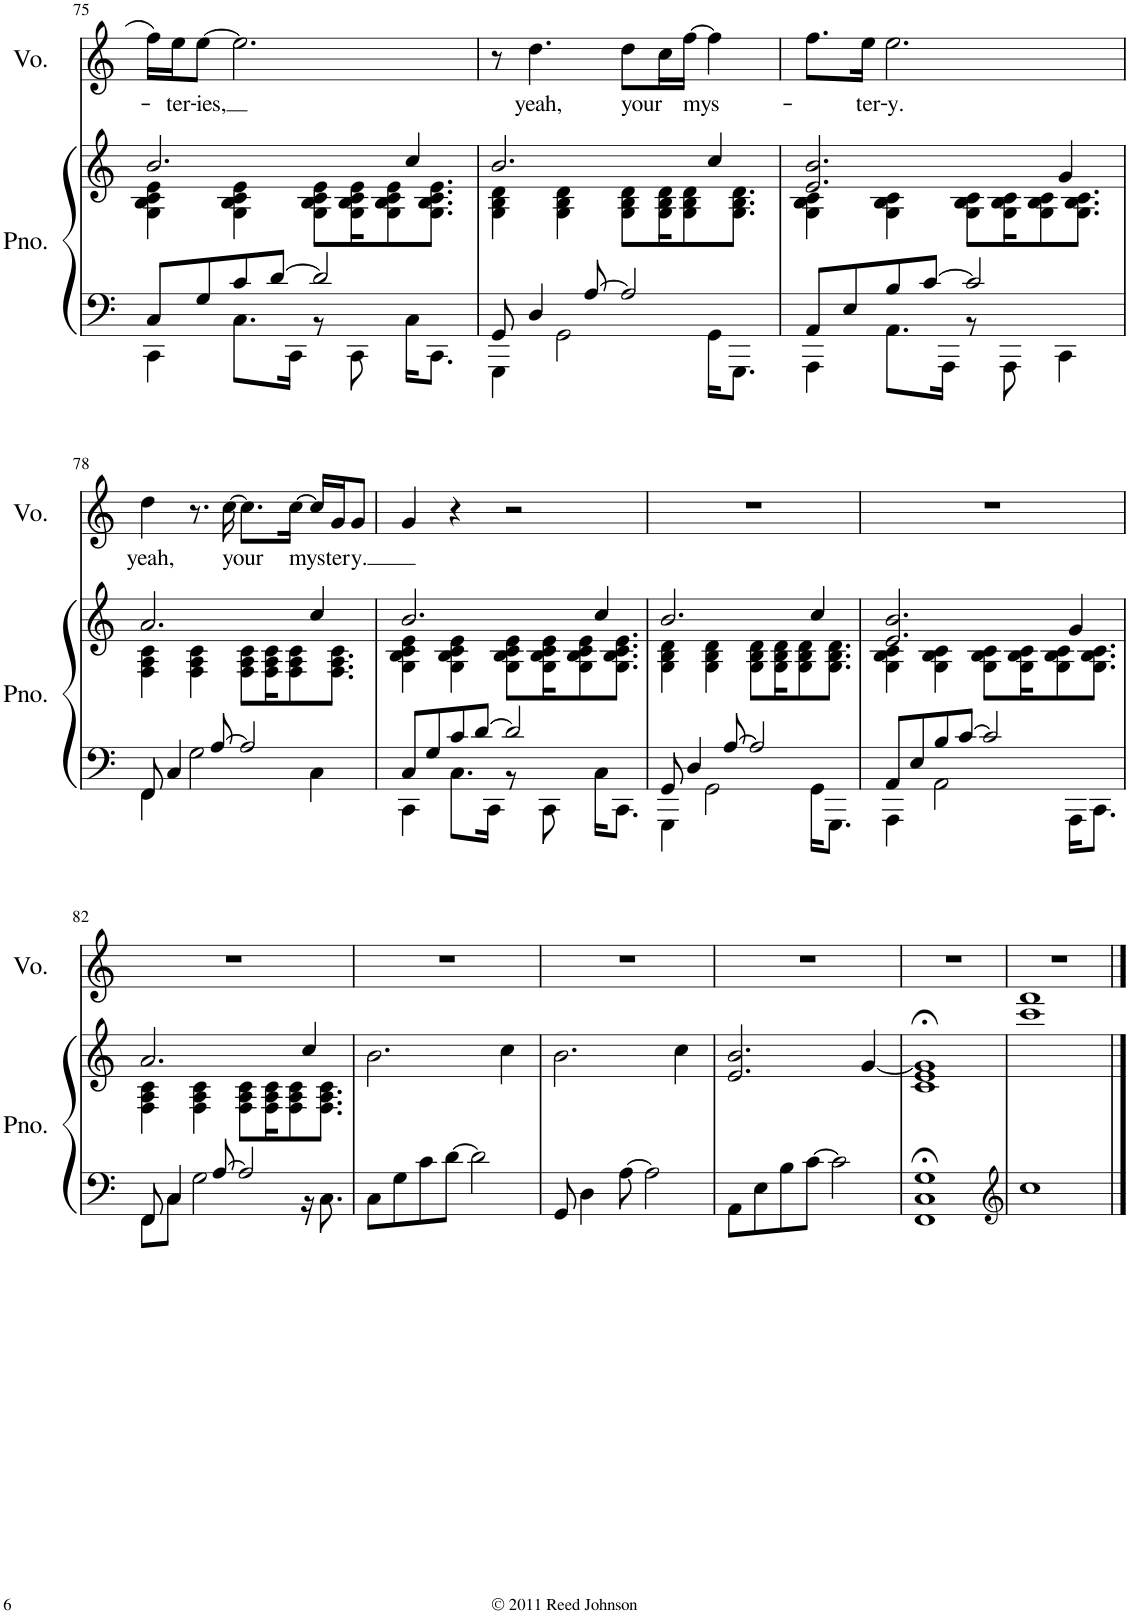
**kern	**kern	**kern	**text
*part2	*part2	*part1	*part1
*staff3	*staff2	*staff1	*staff1
*I"Piano	*	*I"Voice	*
*I'Pno.	*	*I'Vo.	*
!!LO:PB:g=z
*clefF4	*clefG2	*clefG2	*
*k[]	*k[]	*k[]	*
*M4/4	*M4/4	*M4/4	*
=75	=75	=75	=75
*^	*^	*	*
8C/L	4CC\	2.b/	4G\ 4B\ 4c\ 4e\	16ff\LL	.
!	!	!	!	!	!LO:LY:b
.	.	.	.	16ee\J	-ter-
!	!	!	!	!	!LO:LY:b
8G/	.	.	.	[8ee\J	-ies,
8c/	8.C\L	.	4G\ 4B\ 4c\ 4e\	2.ee\]	.
[8d/J	.	.	.	.	.
.	16CC\Jk	.	.	.	.
2d/]	8r	.	8G\ 8B\ 8c\ 8e\L	.	.
.	8CC\	.	16G\ 16B\ 16c\ 16e\K	.	.
.	.	.	8G\ 8B\ 8c\ 8e\	.	.
.	16C\KL	4cc/	.	.	.
.	8.CC\J	.	8.G\ 8.B\ 8.c\ 8.e\J	.	.
=76	=76	=76	=76	=76	=76
8GG/	4GGG\	2.b/	4G\ 4B\ 4d\	8r	.
!	!	!	!	!	!LO:LY:b
4D/	.	.	.	4.dd\	yeah,
.	2GG\	.	4G\ 4B\ 4d\	.	.
[8A/	.	.	.	.	.
!	!	!	!	!	!LO:LY:b
2A/]	.	.	8G\ 8B\ 8d\L	8dd\L	your
.	.	.	16G\ 16B\ 16d\K	16cc\L	.
!	!	!	!	!	!LO:LY:b
.	.	.	8G\ 8B\ 8d\	[16ff\JJ	mys-
.	16GG\KL	4cc/	.	4ff\]	.
.	8.GGG\J	.	8.G\ 8.B\ 8.d\J	.	.
=77	=77	=77	=77	=77	=77
8AA/L	4AAA\	2.e/ 2.b/	4G\ 4B\ 4c\	8.ff\L	.
8E/	.	.	.	.	.
!	!	!	!	!	!LO:LY:b
.	.	.	.	16ee\Jk	-ter-
!	!	!	!	!	!LO:LY:b
8B/	8.AA\L	.	4G\ 4B\ 4c\	2.ee\	-y.
[8c/J	.	.	.	.	.
.	16AAA\Jk	.	.	.	.
2c/]	8r	.	8G\ 8B\ 8c\L	.	.
.	8AAA\	.	16G\ 16B\ 16c\K	.	.
.	.	.	8G\ 8B\ 8c\	.	.
.	4CC\	4g/	.	.	.
.	.	.	8.G\ 8.B\ 8.c\J	.	.
!!LO:LB:g=z
=78	=78	=78	=78	=78	=78
!	!	!	!	!	!LO:LY:b
8FF/	4FF\	2.a/	4F\ 4A\ 4c\	4dd\	yeah,
4C/	.	.	.	.	.
.	2G\	.	4F\ 4A\ 4c\	8.r	.
[8A/	.	.	.	.	.
!	!	!	!	!	!LO:LY:b
.	.	.	.	[16cc\	your
2A/]	.	.	8F\ 8A\ 8c\L	8.cc\L]	.
.	.	.	16F\ 16A\ 16c\K	.	.
!	!	!	!	!	!LO:LY:b
.	.	.	8F\ 8A\ 8c\	[16cc\Jk	mys-
.	4C\	4cc/	.	16cc/LL]	.
!	!	!	!	!	!LO:LY:b
.	.	.	8.F\ 8.A\ 8.c\J	16g/J	-ter-
!	!	!	!	!	!LO:LY:b
.	.	.	.	8g/J	-y.
=79	=79	=79	=79	=79	=79
8C/L	4CC\	2.b/	4G\ 4B\ 4c\ 4e\	4g/	.
8G/	.	.	.	.	.
8c/	8.C\L	.	4G\ 4B\ 4c\ 4e\	4r	.
[8d/J	.	.	.	.	.
.	16CC\Jk	.	.	.	.
2d/]	8r	.	8G\ 8B\ 8c\ 8e\L	2r	.
.	8CC\	.	16G\ 16B\ 16c\ 16e\K	.	.
.	.	.	8G\ 8B\ 8c\ 8e\	.	.
.	16C\KL	4cc/	.	.	.
.	8.CC\J	.	8.G\ 8.B\ 8.c\ 8.e\J	.	.
=80	=80	=80	=80	=80	=80
8GG/	4GGG\	2.b/	4G\ 4B\ 4d\	1r	.
4D/	.	.	.	.	.
.	2GG\	.	4G\ 4B\ 4d\	.	.
[8A/	.	.	.	.	.
2A/]	.	.	8G\ 8B\ 8d\L	.	.
.	.	.	16G\ 16B\ 16d\K	.	.
.	.	.	8G\ 8B\ 8d\	.	.
.	16GG\KL	4cc/	.	.	.
.	8.GGG\J	.	8.G\ 8.B\ 8.d\J	.	.
=81	=81	=81	=81	=81	=81
8AA/L	4AAA\	2.e/ 2.b/	4G\ 4B\ 4c\	1r	.
8E/	.	.	.	.	.
8B/	2AA\	.	4G\ 4B\ 4c\	.	.
[8c/J	.	.	.	.	.
2c/]	.	.	8G\ 8B\ 8c\L	.	.
.	.	.	16G\ 16B\ 16c\K	.	.
.	.	.	8G\ 8B\ 8c\	.	.
.	16AAA\KL	4g/	.	.	.
.	8.CC\J	.	8.G\ 8.B\ 8.c\J	.	.
!!LO:LB:g=z
=82	=82	=82	=82	=82	=82
8FF/	8FF\L	2.a/	4F\ 4A\ 4c\	1r	.
4C/	8C\J	.	.	.	.
.	2G\	.	4F\ 4A\ 4c\	.	.
[8A/	.	.	.	.	.
2A/]	.	.	8F\ 8A\ 8c\L	.	.
.	.	.	16F\ 16A\ 16c\K	.	.
.	.	.	8F\ 8A\ 8c\	.	.
.	16r	4cc/	.	.	.
.	8.C\	.	8.F\ 8.A\ 8.c\J	.	.
*v	*v	*	*	*	*
*	*v	*v	*	*
=83	=83	=83	=83
8C\L	2.b\	1r	.
8G\	.	.	.
8c\	.	.	.
[8d\J	.	.	.
2d\]	.	.	.
.	4cc\	.	.
=84	=84	=84	=84
8GG/	2.b\	1r	.
4D\	.	.	.
[8A\	.	.	.
2A\]	.	.	.
.	4cc\	.	.
=85	=85	=85	=85
8AA\L	2.e/ 2.b/	1r	.
8E\	.	.	.
8B\	.	.	.
[8c\J	.	.	.
2c\]	.	.	.
.	[4g/	.	.
=86	=86	=86	=86
1FF;< 1C;< 1G;<	1c;< 1e;< 1g];<	1r	.
=87	=87	=87	=87
*clefG2	*	*	*
1cc	1ccc 1fff	1r	.
==	==	==	==
*-	*-	*-	*-
